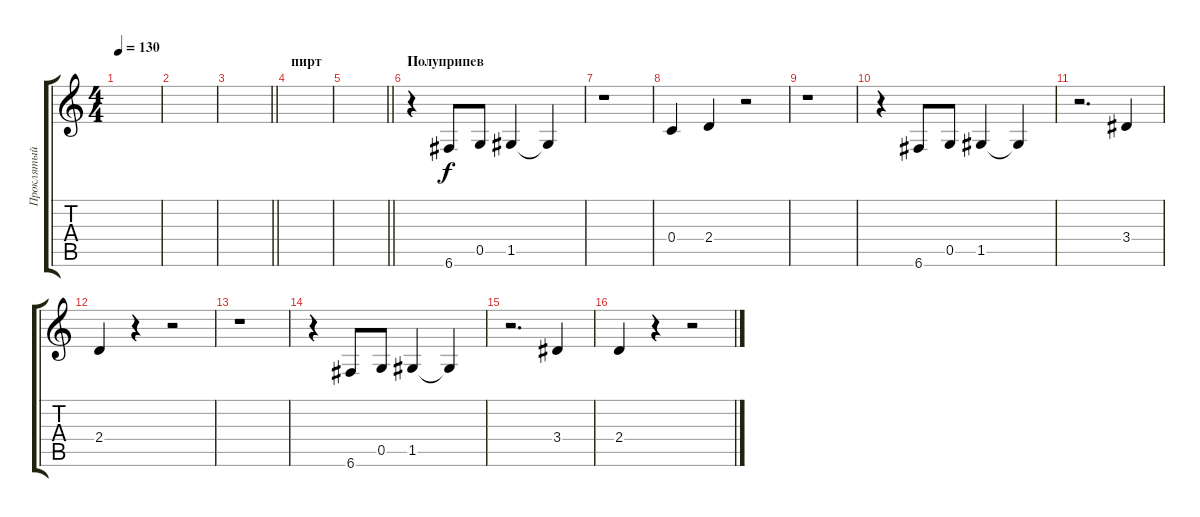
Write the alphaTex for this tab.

\track ("Проклятый" "Проклятый") {instrument contrabass}
\staff {score tabs}
\tuning (D4 A3 F3 C3 G2 C2) {hide}
\ts (4 4)
\tempo 130
\clef g2
\ks c
|
|
\barLineRight lightlight
|
\section ("" "пирт")
|
\barLineRight lightlight
|
\section ("" "Полуприпев")
r.4 6.6.8 0.5.8 1.5.4 1.5{t}.4 |
r.1 |
0.4.4 2.4.4 r.2 |
r.1 |
r.4 6.6.8 0.5.8 1.5.4 1.5{t}.4 |
r.2{d} 3.4.4 |
2.4.4 r.4 r.2 |
r.1 |
r.4 6.6.8 0.5.8 1.5.4 1.5{t}.4 |
r.2{d} 3.4.4 |
2.4.4 r.4 r.2
